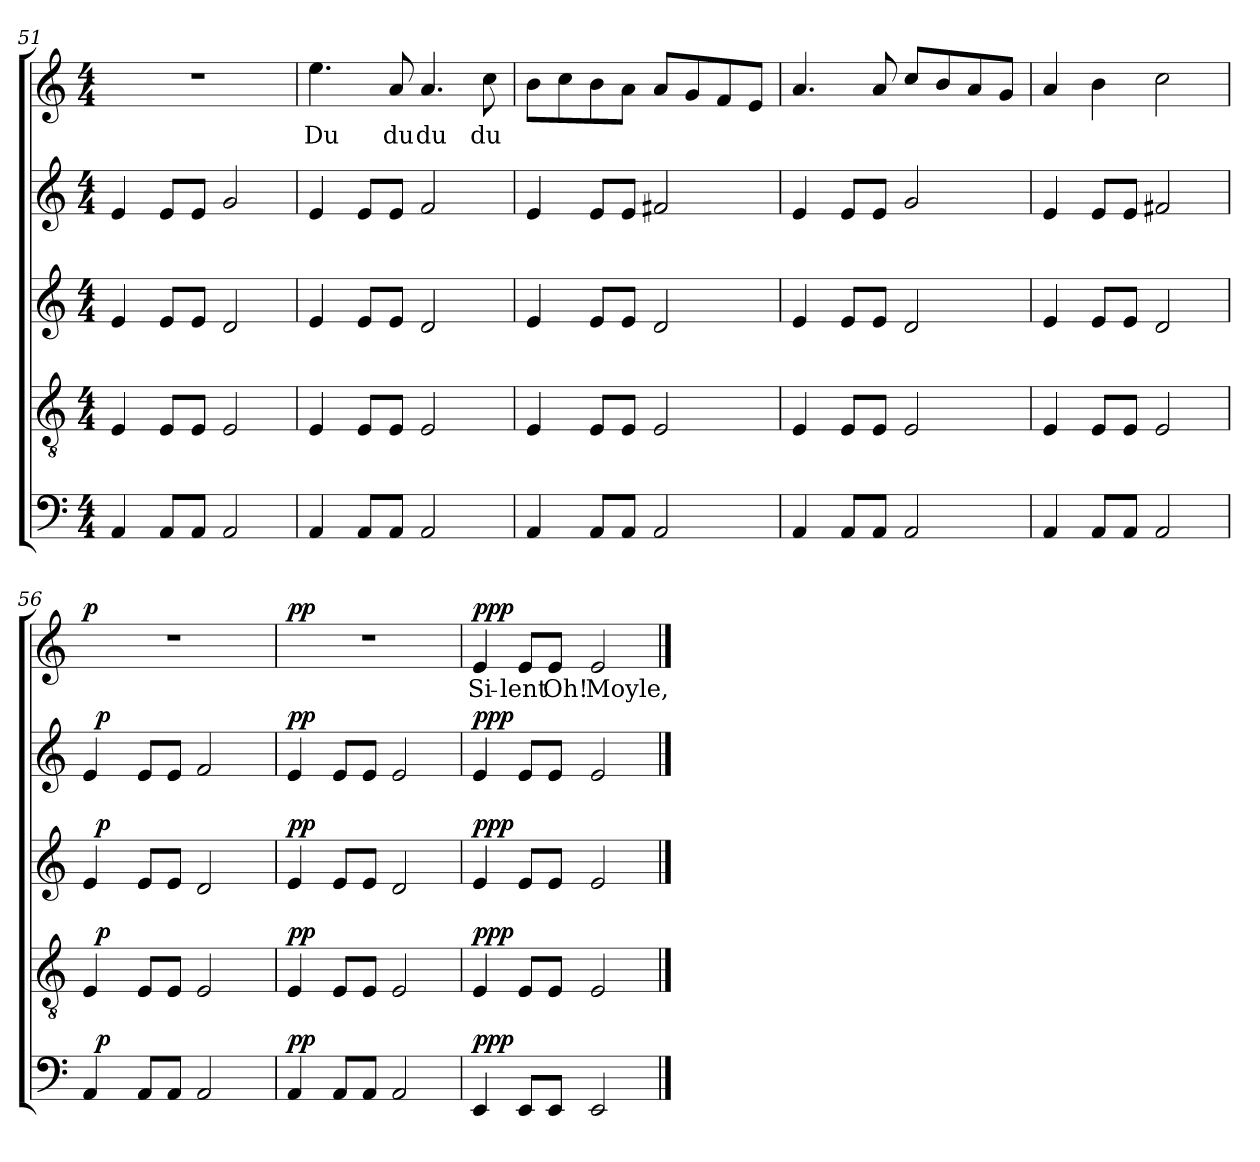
**kern	**dynam	**kern	**dynam	**kern	**dynam	**kern	**dynam	**kern	**text	**dynam
*part5	*part5	*part4	*part4	*part3	*part3	*part2	*part2	*part1	*part1	*part1
*staff5	*staff5	*staff4	*staff4	*staff3	*staff3	*staff2	*staff2	*staff1	*staff1	*staff1
*clefF4	*	*clefGv2	*	*clefG2	*	*clefG2	*	*clefG2	*	*
*k[]	*	*k[]	*	*k[]	*	*k[]	*	*k[]	*	*
*C:	*	*C:	*	*C:	*	*C:	*	*C:	*	*
*M4/4	*	*M4/4	*	*M4/4	*	*M4/4	*	*M4/4	*	*
=51	=51	=51	=51	=51	=51	=51	=51	=51	=51	=51
4AA/	.	4E/	.	4e/	.	4e/	.	1r	.	.
8AA/L	.	8E/L	.	8e/L	.	8e/L	.	.	.	.
8AA/J	.	8E/J	.	8e/J	.	8e/J	.	.	.	.
2AA/	.	2E/	.	2d/	.	2g/	.	.	.	.
=52	=52	=52	=52	=52	=52	=52	=52	=52	=52	=52
!	!	!	!	!	!	!	!	!	!LO:LY:b	!
4AA/	.	4E/	.	4e/	.	4e/	.	4.ee\	Du	.
8AA/L	.	8E/L	.	8e/L	.	8e/L	.	.	.	.
!	!	!	!	!	!	!	!	!	!LO:LY:b	!
8AA/J	.	8E/J	.	8e/J	.	8e/J	.	8a/	du	.
!	!	!	!	!	!	!	!	!	!LO:LY:b	!
2AA/	.	2E/	.	2d/	.	2f/	.	4.a/	du	.
!	!	!	!	!	!	!	!	!	!LO:LY:b	!
.	.	.	.	.	.	.	.	8cc\	du	.
!!LO:PB:g=z
=53	=53	=53	=53	=53	=53	=53	=53	=53	=53	=53
4AA/	.	4E/	.	4e/	.	4e/	.	8b\L	.	.
.	.	.	.	.	.	.	.	8cc\	.	.
8AA/L	.	8E/L	.	8e/L	.	8e/L	.	8b\	.	.
8AA/J	.	8E/J	.	8e/J	.	8e/J	.	8a\J	.	.
2AA/	.	2E/	.	2d/	.	2f#X/	.	8a/L	.	.
.	.	.	.	.	.	.	.	8g/	.	.
.	.	.	.	.	.	.	.	8f/	.	.
.	.	.	.	.	.	.	.	8e/J	.	.
=54	=54	=54	=54	=54	=54	=54	=54	=54	=54	=54
4AA/	.	4E/	.	4e/	.	4e/	.	4.a/	.	.
8AA/L	.	8E/L	.	8e/L	.	8e/L	.	.	.	.
8AA/J	.	8E/J	.	8e/J	.	8e/J	.	8a/	.	.
2AA/	.	2E/	.	2d/	.	2g/	.	8cc/L	.	.
.	.	.	.	.	.	.	.	8b/	.	.
.	.	.	.	.	.	.	.	8a/	.	.
.	.	.	.	.	.	.	.	8g/J	.	.
=55	=55	=55	=55	=55	=55	=55	=55	=55	=55	=55
4AA/	.	4E/	.	4e/	.	4e/	.	4a/	.	.
8AA/L	.	8E/L	.	8e/L	.	8e/L	.	4b\	.	.
8AA/J	.	8E/J	.	8e/J	.	8e/J	.	.	.	.
2AA/	.	2E/	.	2d/	.	2f#X/	.	2cc\	.	.
=56	=56	=56	=56	=56	=56	=56	=56	=56	=56	=56
!	!	!	!	!	!	!	!	!	!	!LO:DY:a
*^	*	*^	*	*^	*	*^	*	*	*	*
4AA/	32ryy	.	4E/	32ryy	.	4e/	32ryy	.	4e/	32ryy	.	1r	.	p
!	!	!LO:DY:a	!	!	!LO:DY:a	!	!	!LO:DY:a	!	!	!LO:DY:a	!	!	!
.	2ryy	p	.	2ryy	p	.	2ryy	p	.	2ryy	p	.	.	.
8AA/L	.	.	8E/L	.	.	8e/L	.	.	8e/L	.	.	.	.	.
8AA/J	.	.	8E/J	.	.	8e/J	.	.	8e/J	.	.	.	.	.
2AA/	.	.	2E/	.	.	2d/	.	.	2f/	.	.	.	.	.
.	4...ryy	.	.	4...ryy	.	.	4...ryy	.	.	4...ryy	.	.	.	.
=57	=57	=57	=57	=57	=57	=57	=57	=57	=57	=57	=57	=57	=57	=57
!	!	!LO:DY:a	!	!	!LO:DY:a	!	!	!LO:DY:a	!	!	!LO:DY:a	!	!	!LO:DY:a
*v	*v	*	*	*	*	*v	*v	*	*v	*v	*	*	*	*
*	*	*v	*v	*	*	*	*	*	*	*	*
4AA/	pp	4E/	pp	4e/	pp	4e/	pp	1r	.	pp
8AA/L	.	8E/L	.	8e/L	.	8e/L	.	.	.	.
8AA/J	.	8E/J	.	8e/J	.	8e/J	.	.	.	.
2AA/	.	2E/	.	2d/	.	2e/	.	.	.	.
=58	=58	=58	=58	=58	=58	=58	=58	=58	=58	=58
!	!LO:DY:a	!	!LO:DY:a	!	!LO:DY:a	!	!LO:DY:a	!	!LO:LY:b	!LO:DY:a
4EE/	ppp	4E/	ppp	4e/	ppp	4e/	ppp	4e/	Si-	ppp
!	!	!	!	!	!	!	!	!	!LO:LY:b	!
8EE/L	.	8E/L	.	8e/L	.	8e/L	.	8e/L	-lent	.
!	!	!	!	!	!	!	!	!	!LO:LY:b	!
8EE/J	.	8E/J	.	8e/J	.	8e/J	.	8e/J	Oh!	.
!	!	!	!	!	!	!	!	!	!LO:LY:b	!
2EE/	.	2E/	.	2e/	.	2e/	.	2e/	Moyle,	.
==	==	==	==	==	==	==	==	==	==	==
*-	*-	*-	*-	*-	*-	*-	*-	*-	*-	*-
